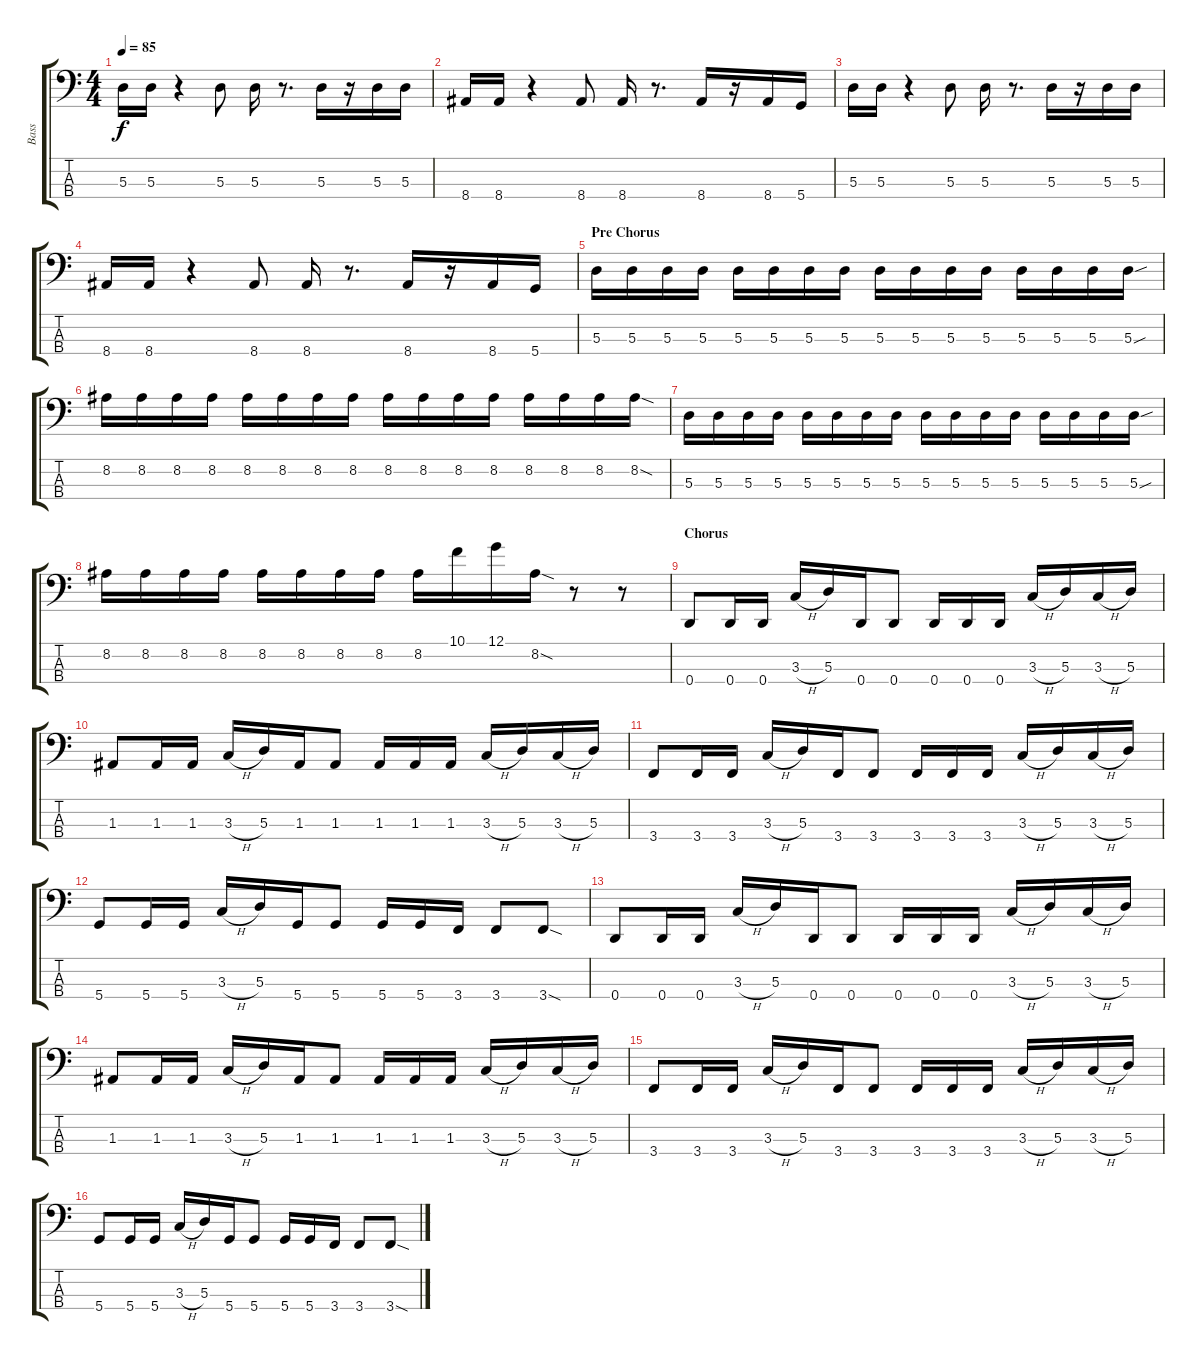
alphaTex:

\track ("Bass" "Bass") {instrument electricbassfinger}
\staff {score tabs}
\tuning (G2 D2 A1 D1) {hide}
\ts (4 4)
\tempo 85
\clef f4
\ks c
5.3.16{dy f} 5.3.16 r.4 5.3.8 5.3.16 r.8{d} 5.3.16 r.16 5.3.16 5.3.16 |
8.4.16 8.4.16 r.4 8.4.8 8.4.16 r.8{d} 8.4.16 r.16 8.4.16 5.4.16 |
5.3.16 5.3.16 r.4 5.3.8 5.3.16 r.8{d} 5.3.16 r.16 5.3.16 5.3.16 |
8.4.16 8.4.16 r.4 8.4.8 8.4.16 r.8{d} 8.4.16 r.16 8.4.16 5.4.16 |
\section ("" "Pre Chorus")
5.3.16 5.3.16 5.3.16 5.3.16 5.3.16 5.3.16 5.3.16 5.3.16 5.3.16 5.3.16 5.3.16 5.3.16 5.3.16 5.3.16 5.3.16 5.3{sou}.16 |
8.2.16 8.2.16 8.2.16 8.2.16 8.2.16 8.2.16 8.2.16 8.2.16 8.2.16 8.2.16 8.2.16 8.2.16 8.2.16 8.2.16 8.2.16 8.2{sod}.16 |
5.3.16 5.3.16 5.3.16 5.3.16 5.3.16 5.3.16 5.3.16 5.3.16 5.3.16 5.3.16 5.3.16 5.3.16 5.3.16 5.3.16 5.3.16 5.3{sou}.16 |
8.2.16 8.2.16 8.2.16 8.2.16 8.2.16 8.2.16 8.2.16 8.2.16 8.2.16 10.1.16 12.1.16 8.2{sod}.16 r.8 r.8 |
\section ("" "Chorus")
0.4.8 0.4.16 0.4.16 3.3{h}.16 5.3.16 0.4.16 0.4.8 0.4.16 0.4.16 0.4.16 3.3{h}.16 5.3.16 3.3{h}.16 5.3.16 |
1.3.8 1.3.16 1.3.16 3.3{h}.16 5.3.16 1.3.16 1.3.8 1.3.16 1.3.16 1.3.16 3.3{h}.16 5.3.16 3.3{h}.16 5.3.16 |
3.4.8 3.4.16 3.4.16 3.3{h}.16 5.3.16 3.4.16 3.4.8 3.4.16 3.4.16 3.4.16 3.3{h}.16 5.3.16 3.3{h}.16 5.3.16 |
5.4.8 5.4.16 5.4.16 3.3{h}.16 5.3.16 5.4.16 5.4.8 5.4.16 5.4.16 3.4.16 3.4.8 3.4{sod}.8 |
0.4.8 0.4.16 0.4.16 3.3{h}.16 5.3.16 0.4.16 0.4.8 0.4.16 0.4.16 0.4.16 3.3{h}.16 5.3.16 3.3{h}.16 5.3.16 |
1.3.8 1.3.16 1.3.16 3.3{h}.16 5.3.16 1.3.16 1.3.8 1.3.16 1.3.16 1.3.16 3.3{h}.16 5.3.16 3.3{h}.16 5.3.16 |
3.4.8 3.4.16 3.4.16 3.3{h}.16 5.3.16 3.4.16 3.4.8 3.4.16 3.4.16 3.4.16 3.3{h}.16 5.3.16 3.3{h}.16 5.3.16 |
5.4.8 5.4.16 5.4.16 3.3{h}.16 5.3.16 5.4.16 5.4.8 5.4.16 5.4.16 3.4.16 3.4.8 3.4{sod}.8
